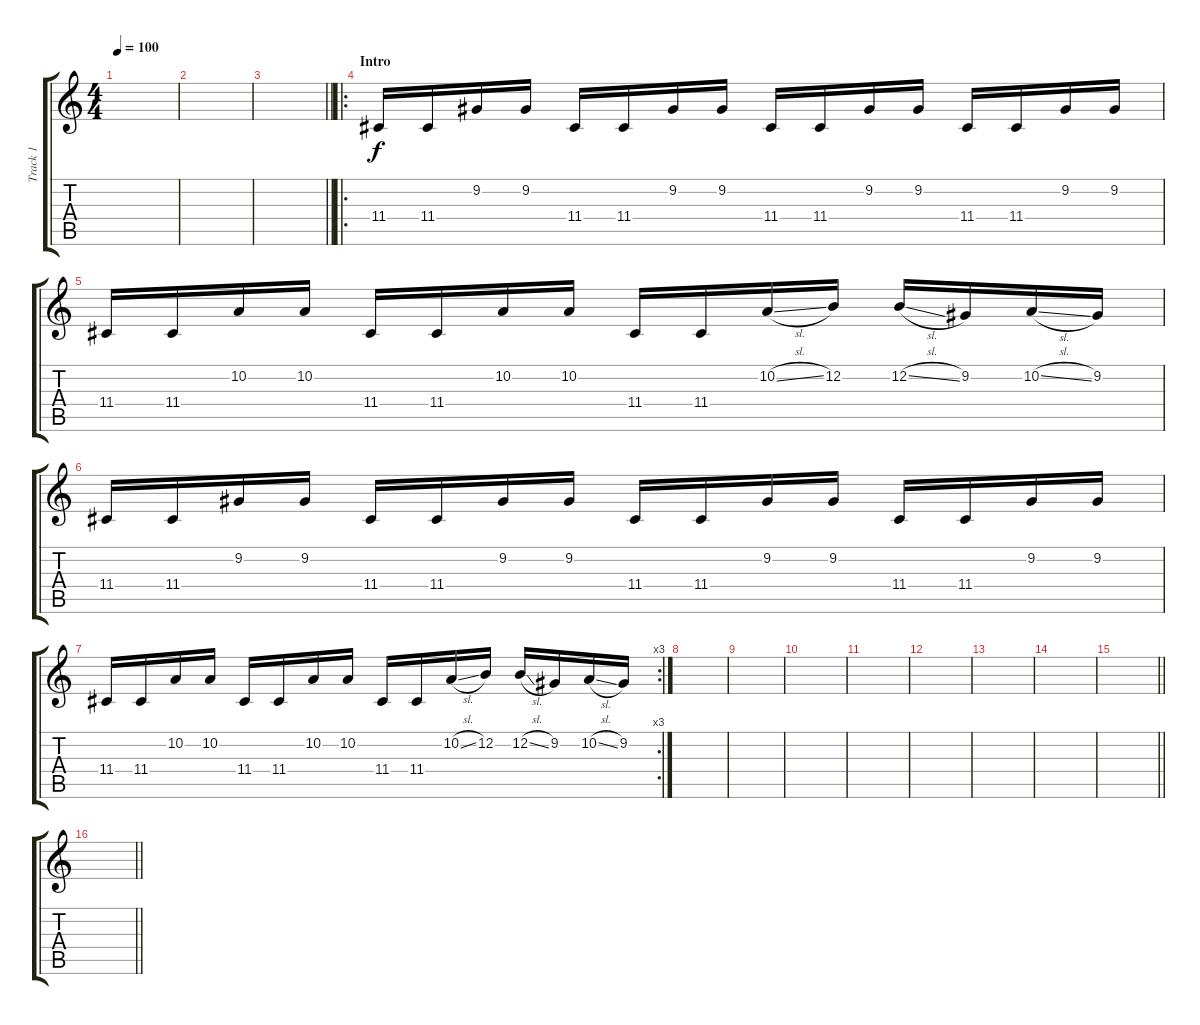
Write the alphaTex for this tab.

\track ("Track 1" "Track 1") {instrument violin}
\staff {score tabs}
\tuning (E4 B3 G3 D3 A2 E2) {hide}
\ts (4 4)
\tempo 100
\clef g2
\ks c
|
|
\barLineRight lightlight
|
\ro
\section ("" "Intro")
11.4.16 11.4.16 9.2.16 9.2.16 11.4.16 11.4.16 9.2.16 9.2.16 11.4.16 11.4.16 9.2.16 9.2.16 11.4.16 11.4.16 9.2.16 9.2.16 |
11.4.16 11.4.16 10.2.16 10.2.16 11.4.16 11.4.16 10.2.16 10.2.16 11.4.16 11.4.16 10.2{sl}.16 12.2.16 12.2{sl}.16 9.2.16 10.2{sl}.16 9.2.16 |
11.4.16 11.4.16 9.2.16 9.2.16 11.4.16 11.4.16 9.2.16 9.2.16 11.4.16 11.4.16 9.2.16 9.2.16 11.4.16 11.4.16 9.2.16 9.2.16 |
\rc 3
11.4.16 11.4.16 10.2.16 10.2.16 11.4.16 11.4.16 10.2.16 10.2.16 11.4.16 11.4.16 10.2{sl}.16 12.2.16 12.2{sl}.16 9.2.16 10.2{sl}.16 9.2.16 |
|
|
|
|
|
|
|
\barLineRight lightlight
|
\barLineRight lightlight
